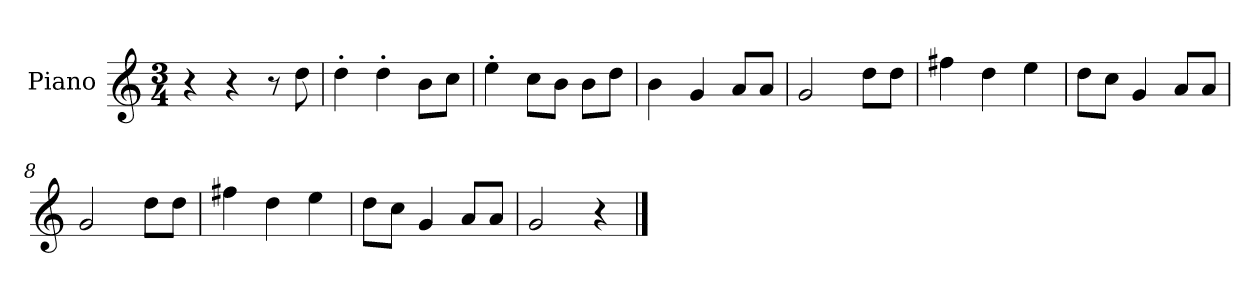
**kern
*part1
*staff1
*I"Piano
*I'P-no
*clefG2
*k[]
*M3/4
*MM179
=1
4r
4r
8r
8dd\
=2
4dd'\
4dd'\
8b\L
8cc\J
=3
4ee'\
8cc\L
8b\J
8b\L
8dd\J
=4
4b\
4g/
8a/L
8a/J
=5
2g/
8dd\L
8dd\J
=6
4ff#X\
4dd\
4ee\
=7
8dd\L
8cc\J
4g/
8a/L
8a/J
=8
2g/
8dd\L
8dd\J
=9
4ff#X\
4dd\
4ee\
!!LO:LB:g=z
=10
8dd\L
8cc\J
4g/
8a/L
8a/J
=11
2g/
4r
==
*-
